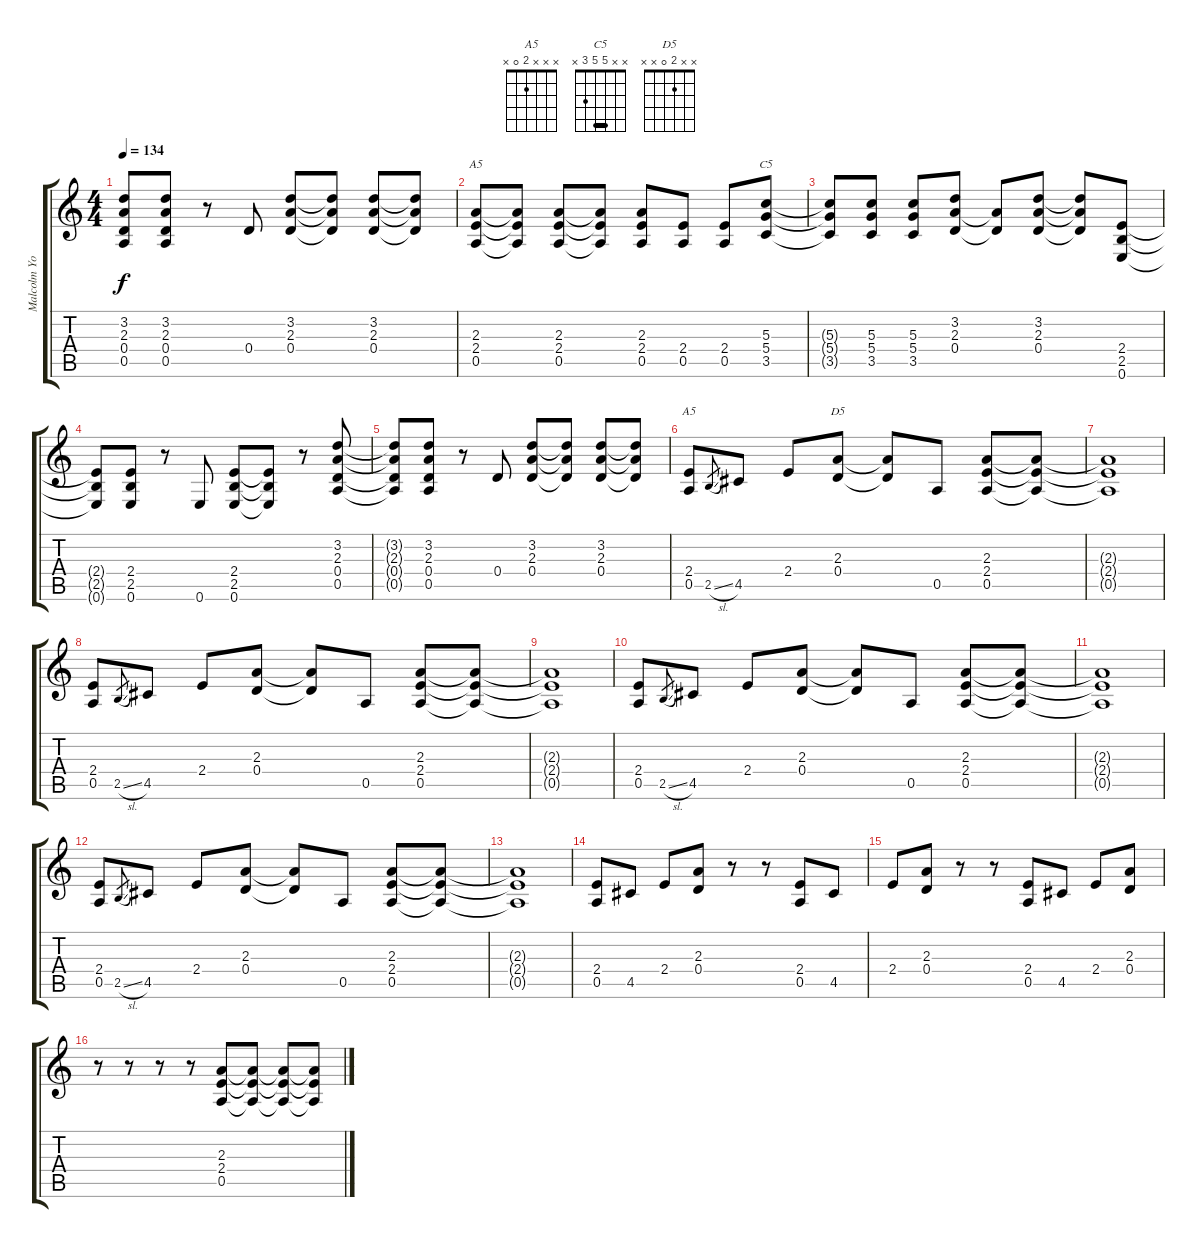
\track ("Malcolm Young " "Malcolm Yo") {instrument overdrivenguitar}
\staff {score tabs}
\tuning (E4 B3 G3 D3 A2 E2) {hide}
\chord ("A5" x x 2 2 0 x) {barre 2}
\chord ("C5" x x 5 5 3 x) {barre 5}
\chord ("A5" x x x 2 0 x)
\chord ("D5" x x 2 0 x x)
\ts (4 4)
\tempo 134
\clef g2
\ks c
(3.2{t} 2.3{t} 0.4{t} 0.5{t}).8{dy f} (3.2 2.3 0.4 0.5).8 r.8 0.4.8 (3.2 2.3 0.4).8 (3.2{t} 2.3{t} 0.4{t}).8 (3.2 2.3 0.4).8 (3.2{t} 2.3{t} 0.4{t}).8 |
(2.3 2.4 0.5).8{ch "A5"} (2.3{t} 2.4{t} 0.5{t}).8 (2.3 2.4 0.5).8 (2.3{t} 2.4{t} 0.5{t}).8 (2.3 2.4 0.5).8 (2.4 0.5).8 (2.4 0.5).8 (5.3 5.4 3.5).8{ch "C5"} |
(5.3{t} 5.4{t} 3.5{t}).8 (5.3 5.4 3.5).8 (5.3 5.4 3.5).8 (3.2 2.3 0.4).8 (2.3{t} 0.4{t}).8 (3.2 2.3 0.4).8 (3.2{t} 2.3{t} 0.4{t}).8 (2.4 2.5 0.6).8 |
(2.4{t} 2.5{t} 0.6{t}).8 (2.4 2.5 0.6).8 r.8 0.6.8 (2.4 2.5 0.6).8 (2.4{t} 2.5{t} 0.6{t}).8 r.8 (3.2 2.3 0.4 0.5).8 |
(3.2{t} 2.3{t} 0.4{t} 0.5{t}).8 (3.2 2.3 0.4 0.5).8 r.8 0.4.8 (3.2 2.3 0.4).8 (3.2{t} 2.3{t} 0.4{t}).8 (3.2 2.3 0.4).8 (3.2{t} 2.3{t} 0.4{t}).8 |
(2.4 0.5).8{ch "A5"} 2.5{sl}.8{gr} 4.5.8 2.4.8 (2.3 0.4).8{ch "D5"} (2.3{t} 0.4{t}).8 0.5.8 (2.3 2.4 0.5).8 (2.3{t} 2.4{t} 0.5{t}).8 |
(2.3{t} 2.4{t} 0.5{t}).1 |
(2.4 0.5).8 2.5{sl}.8{gr} 4.5.8 2.4.8 (2.3 0.4).8 (2.3{t} 0.4{t}).8 0.5.8 (2.3 2.4 0.5).8 (2.3{t} 2.4{t} 0.5{t}).8 |
(2.3{t} 2.4{t} 0.5{t}).1 |
(2.4 0.5).8 2.5{sl}.8{gr} 4.5.8 2.4.8 (2.3 0.4).8 (2.3{t} 0.4{t}).8 0.5.8 (2.3 2.4 0.5).8 (2.3{t} 2.4{t} 0.5{t}).8 |
(2.3{t} 2.4{t} 0.5{t}).1 |
(2.4 0.5).8 2.5{sl}.8{gr} 4.5.8 2.4.8 (2.3 0.4).8 (2.3{t} 0.4{t}).8 0.5.8 (2.3 2.4 0.5).8 (2.3{t} 2.4{t} 0.5{t}).8 |
(2.3{t} 2.4{t} 0.5{t}).1 |
(2.4 0.5).8 4.5.8 2.4.8 (2.3 0.4).8 r.8 r.8 (2.4 0.5).8 4.5.8 |
2.4.8 (2.3 0.4).8 r.8 r.8 (2.4 0.5).8 4.5.8 2.4.8 (2.3 0.4).8 |
r.8 r.8 r.8 r.8 (2.3 2.4 0.5).8 (2.3{t} 2.4{t} 0.5{t}).8 (2.3{t} 2.4{t} 0.5{t}).8 (2.3{t} 2.4{t} 0.5{t}).8
